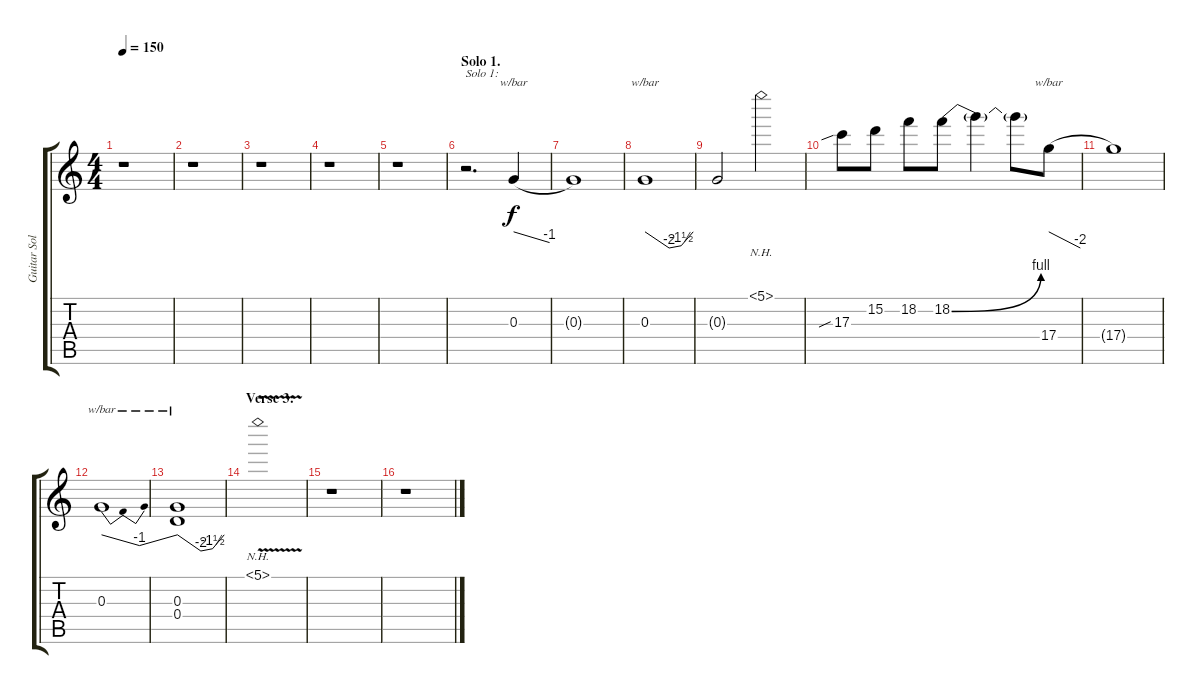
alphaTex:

\track ("Guitar Solo's" "Guitar Sol") {instrument distortionguitar}
\staff {score tabs}
\tuning (E4 B3 G3 D3 A2 E2) {hide}
\ts (4 4)
\tempo 150
\clef g2
\ks c
r.1{dy f} |
r.1 |
r.1 |
r.1 |
r.1 |
\section ("" "Solo 1.")
r.2{d txt "Solo 1:"} 0.3.4{tbe (dive default 0 0 60 -4)} |
0.3{t}.1 |
0.3.1{tbe (custom default 0 0 30 -8 45 -6 60 0)} |
0.3{t}.2 5.1{nh}.2 |
17.3{sib}.8 15.2.8 18.2.8 18.2{be (bend 0 0 60 4)}.8 18.2{t}.4 18.2{t}.8 17.4.8{tbe (dive default 0 0 60 -8)} |
17.4{t}.1 |
0.3.1{tbe (dip default 0 0 30 -4 60 0)} |
(0.3 0.4).1{tbe (custom default 0 0 30 -8 45 -6 60 0)} |
\section ("" "Verse 3:")
5.1{nh v}.1 |
r.1 |
r.1
